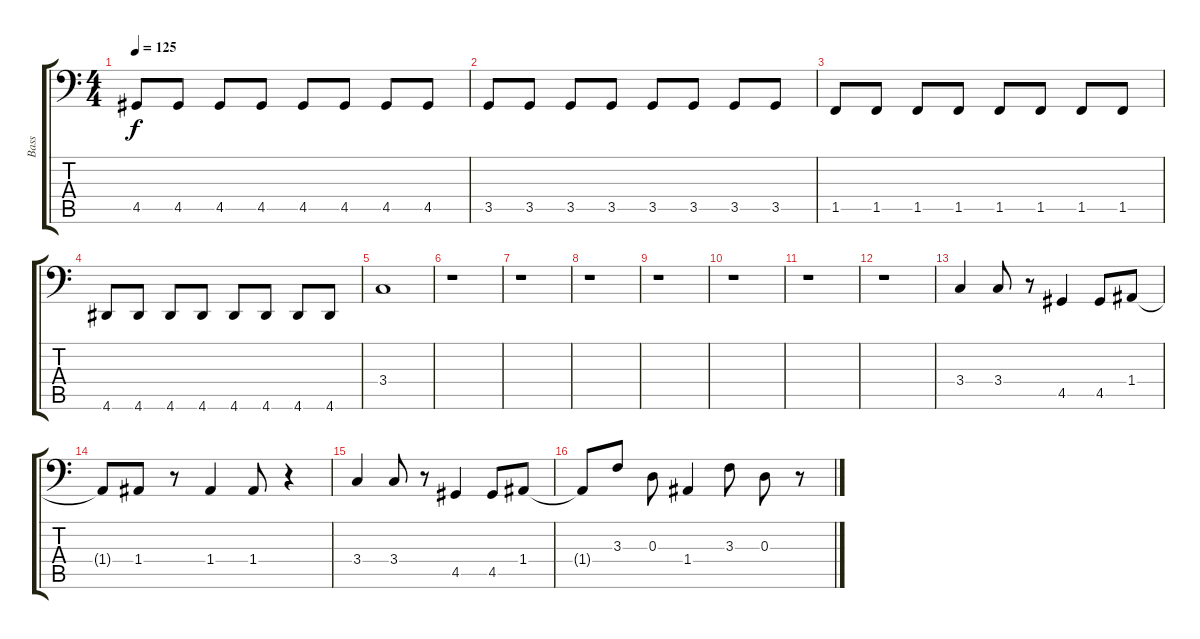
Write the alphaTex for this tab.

\track ("Bass" "Bass") {instrument electricbassfinger}
\staff {score tabs}
\tuning (C3 G2 D2 A1 E1 B0) {hide}
\ts (4 4)
\tempo 125
\clef f4
\ks c
4.5.8{dy f} 4.5.8 4.5.8 4.5.8 4.5.8 4.5.8 4.5.8 4.5.8 |
3.5.8 3.5.8 3.5.8 3.5.8 3.5.8 3.5.8 3.5.8 3.5.8 |
1.5.8 1.5.8 1.5.8 1.5.8 1.5.8 1.5.8 1.5.8 1.5.8 |
4.6.8 4.6.8 4.6.8 4.6.8 4.6.8 4.6.8 4.6.8 4.6.8 |
3.4.1 |
r.1 |
r.1 |
r.1 |
r.1 |
r.1 |
r.1 |
r.1 |
3.4.4 3.4.8 r.8 4.5.4 4.5.8 1.4.8 |
1.4{t}.8 1.4.8 r.8 1.4.4 1.4.8 r.4 |
3.4.4 3.4.8 r.8 4.5.4 4.5.8 1.4.8 |
1.4{t}.8 3.3.8 0.3.8 1.4.4 3.3.8 0.3.8 r.8
